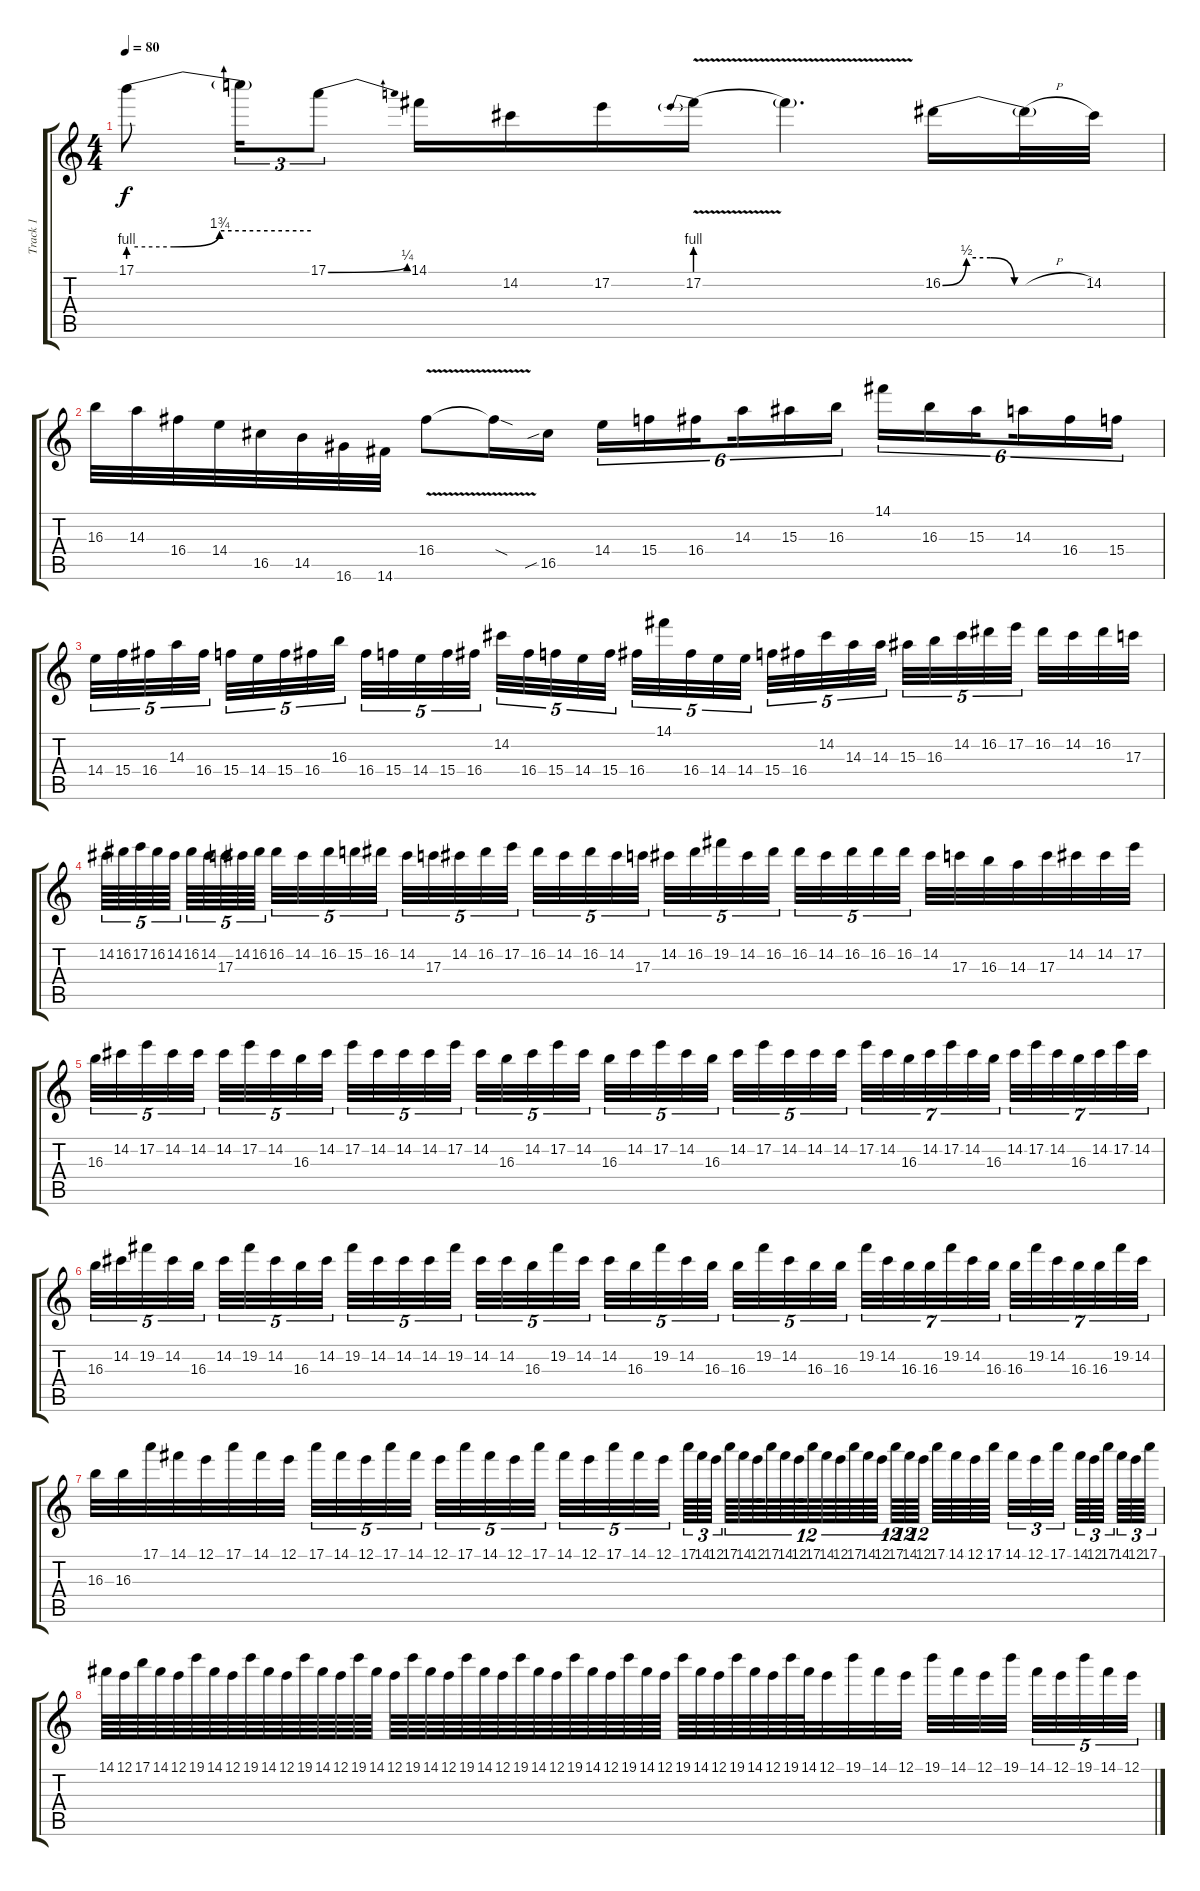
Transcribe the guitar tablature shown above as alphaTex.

\track ("Track 1" "Track 1") {instrument distortionguitar}
\staff {score tabs}
\tuning (E4 B3 G3 D3 A2 E2) {hide}
\ts (4 4)
\tempo 80
\clef g2
\ks c
17.1{be (custom 0 4 15 4 30 7 60 7) t}.8{dy f} 17.1{t}.16{tu (3 2)} 17.1{be (bend 0 0 60 1)}.8{tu (3 2)} 14.1.16 14.2.16 17.2.16 17.2{be (prebend 0 4 60 4) v}.16 17.2{t}.4{d} 16.2{be (custom 0 0 10 2 20 2 30 0 60 0)}.16 16.2{h t}.32 14.2.32 |
16.3.32 14.3.32 16.4.32 14.4.32 16.5.32 14.5.32 16.6.32 14.6.32 16.4{v}.8 16.4{sod t}.16 16.5{sib}.16 14.4.16{tu (6 4)} 15.4.16{tu (6 4)} 16.4.16{tu (6 4) beam splitsecondary} 14.3.16{tu (6 4)} 15.3.16{tu (6 4)} 16.3.16{tu (6 4) txt ""} 14.1.16{tu (6 4)} 16.3.16{tu (6 4)} 15.3.16{tu (6 4) beam splitsecondary} 14.3.16{tu (6 4)} 16.4.16{tu (6 4)} 15.4.16{tu (6 4)} |
14.4.32{tu (5 4)} 15.4.32{tu (5 4)} 16.4.32{tu (5 4)} 14.3.32{tu (5 4)} 16.4.32{tu (5 4) beam splitsecondary} 15.4.32{tu (5 4)} 14.4.32{tu (5 4)} 15.4.32{tu (5 4)} 16.4.32{tu (5 4)} 16.3.32{tu (5 4)} 16.4.32{tu (5 4)} 15.4.32{tu (5 4)} 14.4.32{tu (5 4)} 15.4.32{tu (5 4)} 16.4.32{tu (5 4) beam splitsecondary} 14.2.32{tu (5 4)} 16.4.32{tu (5 4)} 15.4.32{tu (5 4)} 14.4.32{tu (5 4)} 15.4.32{tu (5 4)} 16.4.32{tu (5 4)} 14.1.32{tu (5 4)} 16.4.32{tu (5 4)} 14.4.32{tu (5 4)} 14.4.32{tu (5 4) beam splitsecondary} 15.4.32{tu (5 4)} 16.4.32{tu (5 4)} 14.2.32{tu (5 4)} 14.3.32{tu (5 4)} 14.3.32{tu (5 4)} 15.3.32{tu (5 4)} 16.3.32{tu (5 4)} 14.2.32{tu (5 4)} 16.2.32{tu (5 4)} 17.2.32{tu (5 4) beam splitsecondary} 16.2.32 14.2.32 16.2.32 17.3.32 |
14.2.64{tu (5 4)} 16.2.64{tu (5 4)} 17.2.64{tu (5 4)} 16.2.64{tu (5 4)} 14.2.64{tu (5 4) beam splitsecondary} 16.2.64{tu (5 4)} 14.2.64{tu (5 4)} 17.3.64{tu (5 4)} 14.2.64{tu (5 4)} 16.2.64{tu (5 4) beam splitsecondary} 16.2.32{tu (5 4)} 14.2.32{tu (5 4)} 16.2.32{tu (5 4)} 15.2.32{tu (5 4)} 16.2.32{tu (5 4)} 14.2.32{tu (5 4)} 17.3.32{tu (5 4)} 14.2.32{tu (5 4)} 16.2.32{tu (5 4)} 17.2.32{tu (5 4) beam splitsecondary} 16.2.32{tu (5 4)} 14.2.32{tu (5 4)} 16.2.32{tu (5 4)} 14.2.32{tu (5 4)} 17.3.32{tu (5 4)} 14.2.32{tu (5 4)} 16.2.32{tu (5 4)} 19.2.32{tu (5 4)} 14.2.32{tu (5 4)} 16.2.32{tu (5 4) beam splitsecondary} 16.2.32{tu (5 4)} 14.2.32{tu (5 4)} 16.2.32{tu (5 4)} 16.2.32{tu (5 4)} 16.2.32{tu (5 4)} 14.2.32 17.3.32 16.3.32 14.3.32 17.3.32 14.2.32 14.2.32 17.2.32 |
16.3.32{tu (5 4)} 14.2.32{tu (5 4)} 17.2.32{tu (5 4)} 14.2.32{tu (5 4)} 14.2.32{tu (5 4) beam splitsecondary} 14.2.32{tu (5 4)} 17.2.32{tu (5 4)} 14.2.32{tu (5 4)} 16.3.32{tu (5 4)} 14.2.32{tu (5 4)} 17.2.32{tu (5 4)} 14.2.32{tu (5 4)} 14.2.32{tu (5 4)} 14.2.32{tu (5 4)} 17.2.32{tu (5 4) beam splitsecondary} 14.2.32{tu (5 4)} 16.3.32{tu (5 4)} 14.2.32{tu (5 4)} 17.2.32{tu (5 4)} 14.2.32{tu (5 4)} 16.3.32{tu (5 4)} 14.2.32{tu (5 4)} 17.2.32{tu (5 4)} 14.2.32{tu (5 4)} 16.3.32{tu (5 4) beam splitsecondary} 14.2.32{tu (5 4)} 17.2.32{tu (5 4)} 14.2.32{tu (5 4)} 14.2.32{tu (5 4)} 14.2.32{tu (5 4)} 17.2.32{tu (7 4)} 14.2.32{tu (7 4)} 16.3.32{tu (7 4)} 14.2.32{tu (7 4)} 17.2.32{tu (7 4)} 14.2.32{tu (7 4)} 16.3.32{tu (7 4) beam splitsecondary} 14.2.32{tu (7 4)} 17.2.32{tu (7 4)} 14.2.32{tu (7 4)} 16.3.32{tu (7 4)} 14.2.32{tu (7 4)} 17.2.32{tu (7 4)} 14.2.32{tu (7 4)} |
16.3.32{tu (5 4)} 14.2.32{tu (5 4)} 19.2.32{tu (5 4)} 14.2.32{tu (5 4)} 16.3.32{tu (5 4) beam splitsecondary} 14.2.32{tu (5 4)} 19.2.32{tu (5 4)} 14.2.32{tu (5 4)} 16.3.32{tu (5 4)} 14.2.32{tu (5 4)} 19.2.32{tu (5 4)} 14.2.32{tu (5 4)} 14.2.32{tu (5 4)} 14.2.32{tu (5 4)} 19.2.32{tu (5 4) beam splitsecondary} 14.2.32{tu (5 4)} 14.2.32{tu (5 4)} 16.3.32{tu (5 4)} 19.2.32{tu (5 4)} 14.2.32{tu (5 4)} 14.2.32{tu (5 4)} 16.3.32{tu (5 4)} 19.2.32{tu (5 4)} 14.2.32{tu (5 4)} 16.3.32{tu (5 4) beam splitsecondary} 16.3.32{tu (5 4)} 19.2.32{tu (5 4)} 14.2.32{tu (5 4)} 16.3.32{tu (5 4)} 16.3.32{tu (5 4)} 19.2.32{tu (7 4)} 14.2.32{tu (7 4)} 16.3.32{tu (7 4)} 16.3.32{tu (7 4)} 19.2.32{tu (7 4)} 14.2.32{tu (7 4)} 16.3.32{tu (7 4) beam splitsecondary} 16.3.32{tu (7 4)} 19.2.32{tu (7 4)} 14.2.32{tu (7 4)} 16.3.32{tu (7 4)} 16.3.32{tu (7 4)} 19.2.32{tu (7 4)} 14.2.32{tu (7 4)} |
16.3.32 16.3.32 17.1.32 14.1.32 12.1.32 17.1.32 14.1.32 12.1.32 17.1.32{tu (5 4)} 14.1.32{tu (5 4)} 12.1.32{tu (5 4)} 17.1.32{tu (5 4)} 14.1.32{tu (5 4) beam splitsecondary} 12.1.32{tu (5 4)} 17.1.32{tu (5 4)} 14.1.32{tu (5 4)} 12.1.32{tu (5 4)} 17.1.32{tu (5 4)} 14.1.32{tu (5 4)} 12.1.32{tu (5 4)} 17.1.32{tu (5 4)} 14.1.32{tu (5 4)} 12.1.32{tu (5 4) beam splitsecondary} 17.1.64{tu (3 2)} 14.1.64{tu (3 2)} 12.1.64{tu (3 2) beam splitsecondary} 17.1.64{tu (12 8)} 14.1.64{tu (12 8)} 12.1.64{tu (12 8) beam splitsecondary} 17.1.64{tu (12 8)} 14.1.64{tu (12 8)} 12.1.64{tu (12 8) beam splitsecondary} 17.1.64{tu (12 8)} 14.1.64{tu (12 8)} 12.1.64{tu (12 8)} 17.1.64{tu (12 8)} 14.1.64{tu (12 8)} 12.1.64{tu (12 8) beam splitsecondary} 17.1.64{tu (12 8)} 14.1.64{tu (12 8)} 12.1.64{tu (12 8) beam splitsecondary} 17.1.64 14.1.64 12.1.64 17.1.64{beam splitsecondary} 14.1.32{tu (3 2)} 12.1.32{tu (3 2)} 17.1.32{tu (3 2) beam splitsecondary} 14.1.64{tu (3 2)} 12.1.64{tu (3 2)} 17.1.64{tu (3 2) beam splitsecondary} 14.1.64{tu (3 2)} 12.1.64{tu (3 2)} 17.1.64{tu (3 2)} |
14.1.64 12.1.64 17.1.64 14.1.64 12.1.64 19.1.64 14.1.64 12.1.64 19.1.64 14.1.64 12.1.64 19.1.64 14.1.64 12.1.64 19.1.64 14.1.64 12.1.64 19.1.64 14.1.64 12.1.64 19.1.64 14.1.64 12.1.64 19.1.64 14.1.64 12.1.64 19.1.64 14.1.64 12.1.64 19.1.64 14.1.64 12.1.64 19.1.64 14.1.64 12.1.64 19.1.64 14.1.64 12.1.64 19.1.64 14.1.64 12.1.32 19.1.32 14.1.32 12.1.32 19.1.32 14.1.32{txt ""} 12.1.32 19.1.32{beam splitsecondary} 14.1.32{tu (5 4)} 12.1.32{tu (5 4)} 19.1.32{tu (5 4)} 14.1.32{tu (5 4)} 12.1.32{tu (5 4)}
